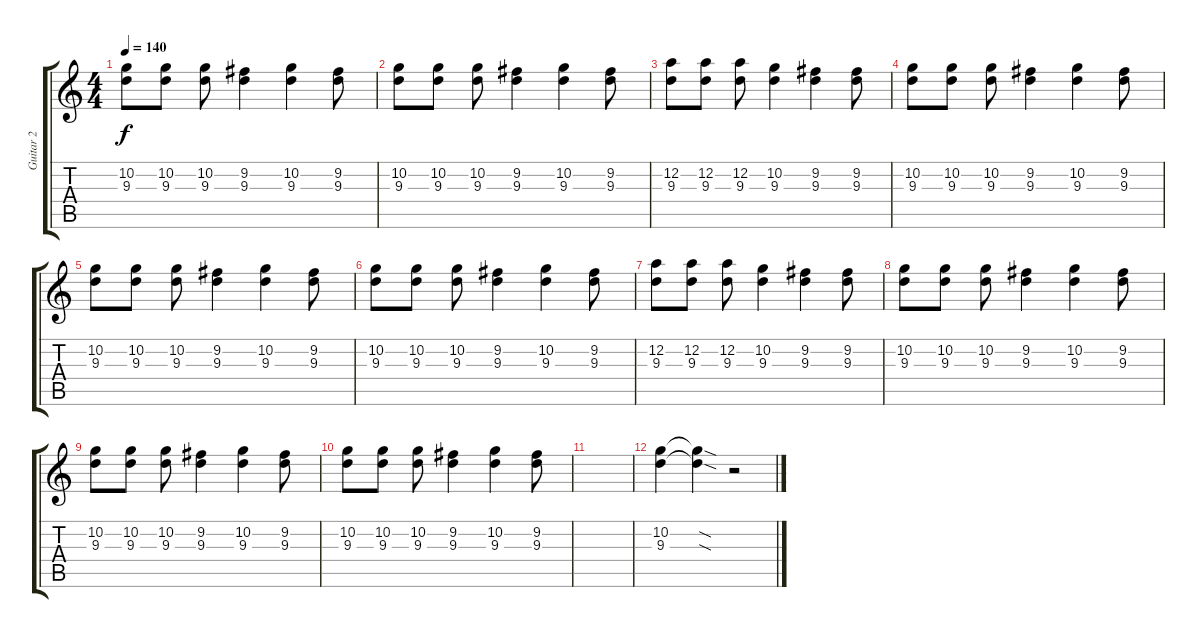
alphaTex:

\track ("Guitar 2" "Guitar 2") {instrument distortionguitar}
\staff {score tabs}
\tuning (D4 A3 F3 C3 G2 C2) {hide}
\ts (4 4)
\tempo 140
\clef g2
\ks c
(10.2 9.3).8{dy f} (10.2 9.3).8 (10.2 9.3).8 (9.2 9.3).4 (10.2 9.3).4 (9.2 9.3).8 |
(10.2 9.3).8 (10.2 9.3).8 (10.2 9.3).8 (9.2 9.3).4 (10.2 9.3).4 (9.2 9.3).8 |
(12.2 9.3).8 (12.2 9.3).8 (12.2 9.3).8 (10.2 9.3).4 (9.2 9.3).4 (9.2 9.3).8 |
(10.2 9.3).8 (10.2 9.3).8 (10.2 9.3).8 (9.2 9.3).4 (10.2 9.3).4 (9.2 9.3).8 |
(10.2 9.3).8 (10.2 9.3).8 (10.2 9.3).8 (9.2 9.3).4 (10.2 9.3).4 (9.2 9.3).8 |
(10.2 9.3).8 (10.2 9.3).8 (10.2 9.3).8 (9.2 9.3).4 (10.2 9.3).4 (9.2 9.3).8 |
(12.2 9.3).8 (12.2 9.3).8 (12.2 9.3).8 (10.2 9.3).4 (9.2 9.3).4 (9.2 9.3).8 |
(10.2 9.3).8 (10.2 9.3).8 (10.2 9.3).8 (9.2 9.3).4 (10.2 9.3).4 (9.2 9.3).8 |
(10.2 9.3).8 (10.2 9.3).8 (10.2 9.3).8 (9.2 9.3).4 (10.2 9.3).4 (9.2 9.3).8 |
(10.2 9.3).8 (10.2 9.3).8 (10.2 9.3).8 (9.2 9.3).4 (10.2 9.3).4 (9.2 9.3).8 |
|
(10.2 9.3).4 (10.2{sod t} 9.3{sod t}).4 r.2
